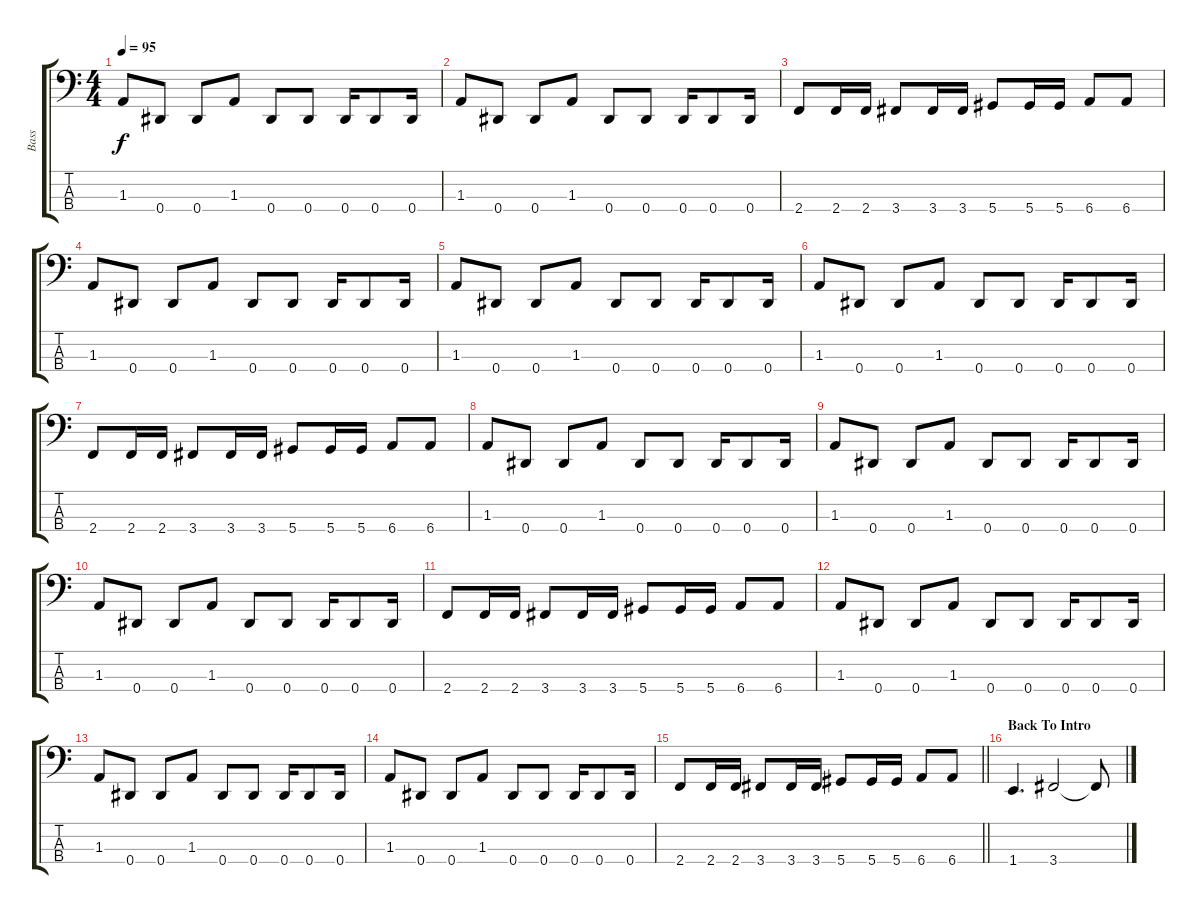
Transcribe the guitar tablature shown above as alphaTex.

\track ("Bass" "Bass") {instrument electricbasspick}
\staff {score tabs}
\tuning (Gb2 Db2 Ab1 Eb1) {hide}
\ts (4 4)
\tempo 95
\clef f4
\ks c
1.3.8{dy f} 0.4.8 0.4.8 1.3.8 0.4.8 0.4.8 0.4.16 0.4.8 0.4.16 |
1.3.8 0.4.8 0.4.8 1.3.8 0.4.8 0.4.8 0.4.16 0.4.8 0.4.16 |
2.4.8 2.4.16 2.4.16 3.4.8 3.4.16 3.4.16 5.4.8 5.4.16 5.4.16 6.4.8 6.4.8 |
1.3.8 0.4.8 0.4.8 1.3.8 0.4.8 0.4.8 0.4.16 0.4.8 0.4.16 |
1.3.8 0.4.8 0.4.8 1.3.8 0.4.8 0.4.8 0.4.16 0.4.8 0.4.16 |
1.3.8 0.4.8 0.4.8 1.3.8 0.4.8 0.4.8 0.4.16 0.4.8 0.4.16 |
2.4.8 2.4.16 2.4.16 3.4.8 3.4.16 3.4.16 5.4.8 5.4.16 5.4.16 6.4.8 6.4.8 |
1.3.8 0.4.8 0.4.8 1.3.8 0.4.8 0.4.8 0.4.16 0.4.8 0.4.16 |
1.3.8 0.4.8 0.4.8 1.3.8 0.4.8 0.4.8 0.4.16 0.4.8 0.4.16 |
1.3.8 0.4.8 0.4.8 1.3.8 0.4.8 0.4.8 0.4.16 0.4.8 0.4.16 |
2.4.8 2.4.16 2.4.16 3.4.8 3.4.16 3.4.16 5.4.8 5.4.16 5.4.16 6.4.8 6.4.8 |
1.3.8 0.4.8 0.4.8 1.3.8 0.4.8 0.4.8 0.4.16 0.4.8 0.4.16 |
1.3.8 0.4.8 0.4.8 1.3.8 0.4.8 0.4.8 0.4.16 0.4.8 0.4.16 |
1.3.8 0.4.8 0.4.8 1.3.8 0.4.8 0.4.8 0.4.16 0.4.8 0.4.16 |
\barLineRight lightlight
2.4.8 2.4.16 2.4.16 3.4.8 3.4.16 3.4.16 5.4.8 5.4.16 5.4.16 6.4.8 6.4.8 |
\section ("" "Back To Intro")
1.4.4{d} 3.4.2 3.4{t}.8
